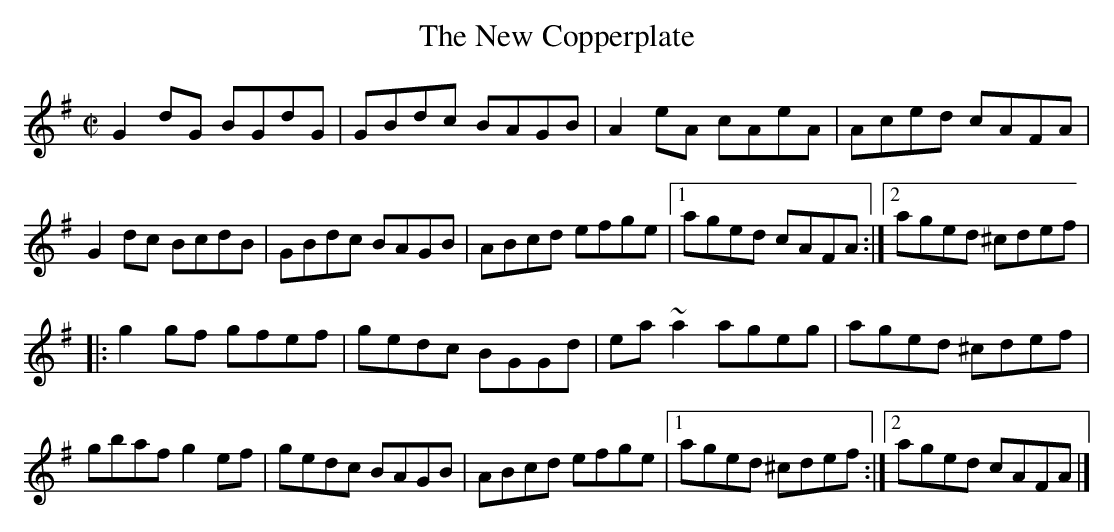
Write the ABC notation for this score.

X:1
T:New Copperplate, The
M:C|
L:1/8
K:G
G2dG BGdG|GBdc BAGB|A2eA cAeA|Aced cAFA|!
G2dc BcdB|GBdc BAGB|ABcd efge|1aged cAFA:|2aged ^cdef|!
|:g2gf gfef|gedc BGGd|ea~a2 ageg|aged ^cdef|!
gbaf g2ef|gedc BAGB|ABcd efge|1aged ^cdef:|2aged cAFA|]!
